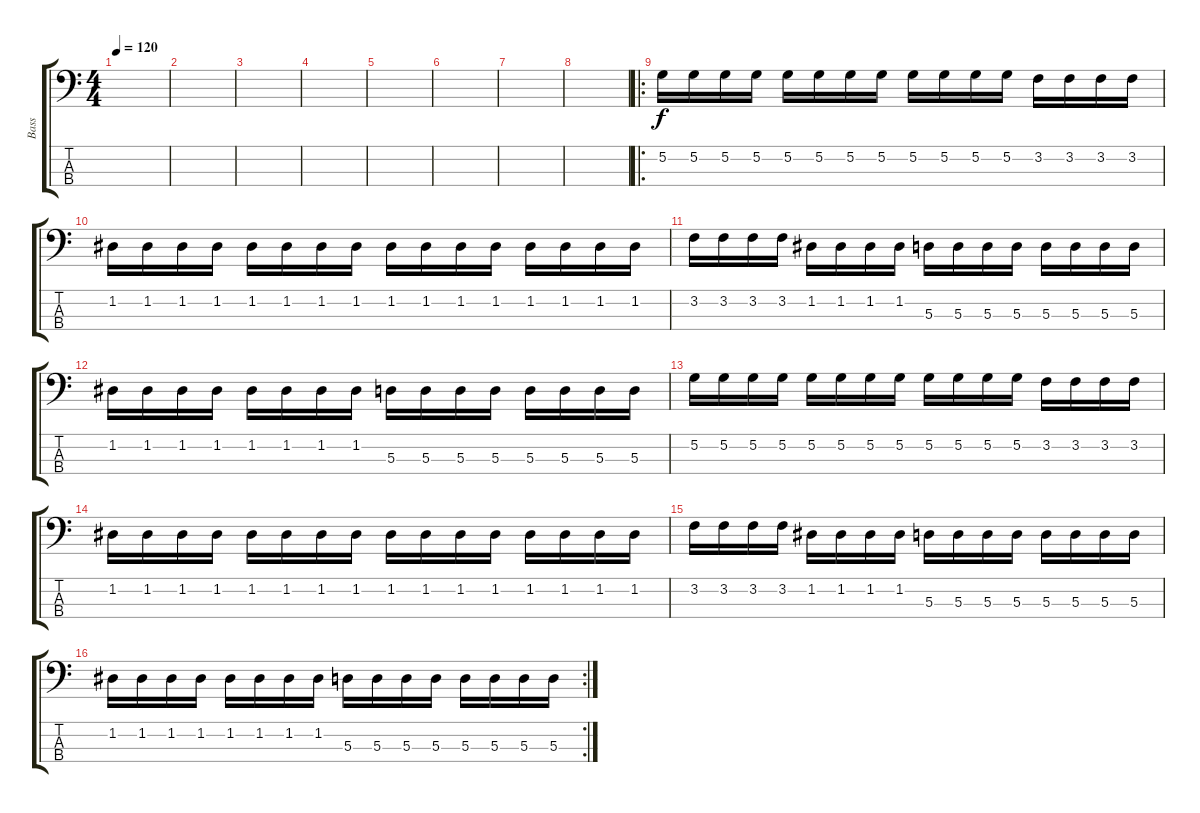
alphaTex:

\track ("Bass" "Bass") {instrument electricbassfinger}
\staff {score tabs}
\tuning (G2 D2 A1 E1) {hide}
\ts (4 4)
\tempo 120
\clef f4
\ks c
|
|
|
|
|
|
|
|
\ro
5.2.16 5.2.16 5.2.16 5.2.16 5.2.16 5.2.16 5.2.16 5.2.16 5.2.16 5.2.16 5.2.16 5.2.16 3.2.16 3.2.16 3.2.16 3.2.16 |
1.2.16 1.2.16 1.2.16 1.2.16 1.2.16 1.2.16 1.2.16 1.2.16 1.2.16 1.2.16 1.2.16 1.2.16 1.2.16 1.2.16 1.2.16 1.2.16 |
3.2.16 3.2.16 3.2.16 3.2.16 1.2.16 1.2.16 1.2.16 1.2.16 5.3.16 5.3.16 5.3.16 5.3.16 5.3.16 5.3.16 5.3.16 5.3.16 |
1.2.16 1.2.16 1.2.16 1.2.16 1.2.16 1.2.16 1.2.16 1.2.16 5.3.16 5.3.16 5.3.16 5.3.16 5.3.16 5.3.16 5.3.16 5.3.16 |
5.2.16 5.2.16 5.2.16 5.2.16 5.2.16 5.2.16 5.2.16 5.2.16 5.2.16 5.2.16 5.2.16 5.2.16 3.2.16 3.2.16 3.2.16 3.2.16 |
1.2.16 1.2.16 1.2.16 1.2.16 1.2.16 1.2.16 1.2.16 1.2.16 1.2.16 1.2.16 1.2.16 1.2.16 1.2.16 1.2.16 1.2.16 1.2.16 |
3.2.16 3.2.16 3.2.16 3.2.16 1.2.16 1.2.16 1.2.16 1.2.16 5.3.16 5.3.16 5.3.16 5.3.16 5.3.16 5.3.16 5.3.16 5.3.16 |
\rc 2
1.2.16 1.2.16 1.2.16 1.2.16 1.2.16 1.2.16 1.2.16 1.2.16 5.3.16 5.3.16 5.3.16 5.3.16 5.3.16 5.3.16 5.3.16 5.3.16
